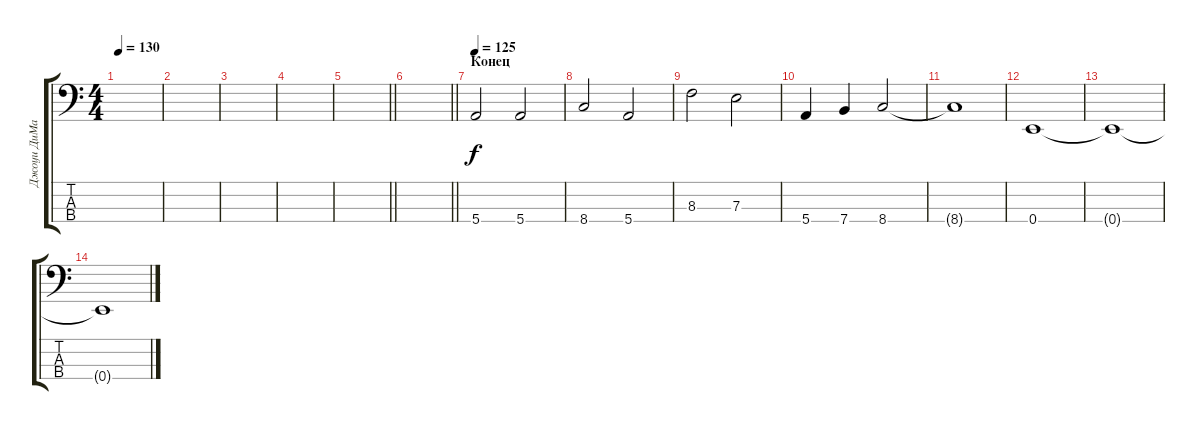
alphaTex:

\track ("Джоуи ДиМайо" "Джоуи ДиМа") {instrument electricbassfinger}
\staff {score tabs}
\tuning (G2 D2 A1 E1) {hide}
\ts (4 4)
\tempo 130
\clef f4
\ks c
|
|
|
|
\barLineRight lightlight
|
\section ("" "")
\barLineRight lightlight
|
\section ("" "Конец")
\tempo 125
5.4.2 5.4.2 |
8.4.2 5.4.2 |
8.3.2 7.3.2 |
5.4.4 7.4.4 8.4.2 |
8.4{t}.1 |
0.4.1 |
0.4{t}.1 |
0.4{t}.1
